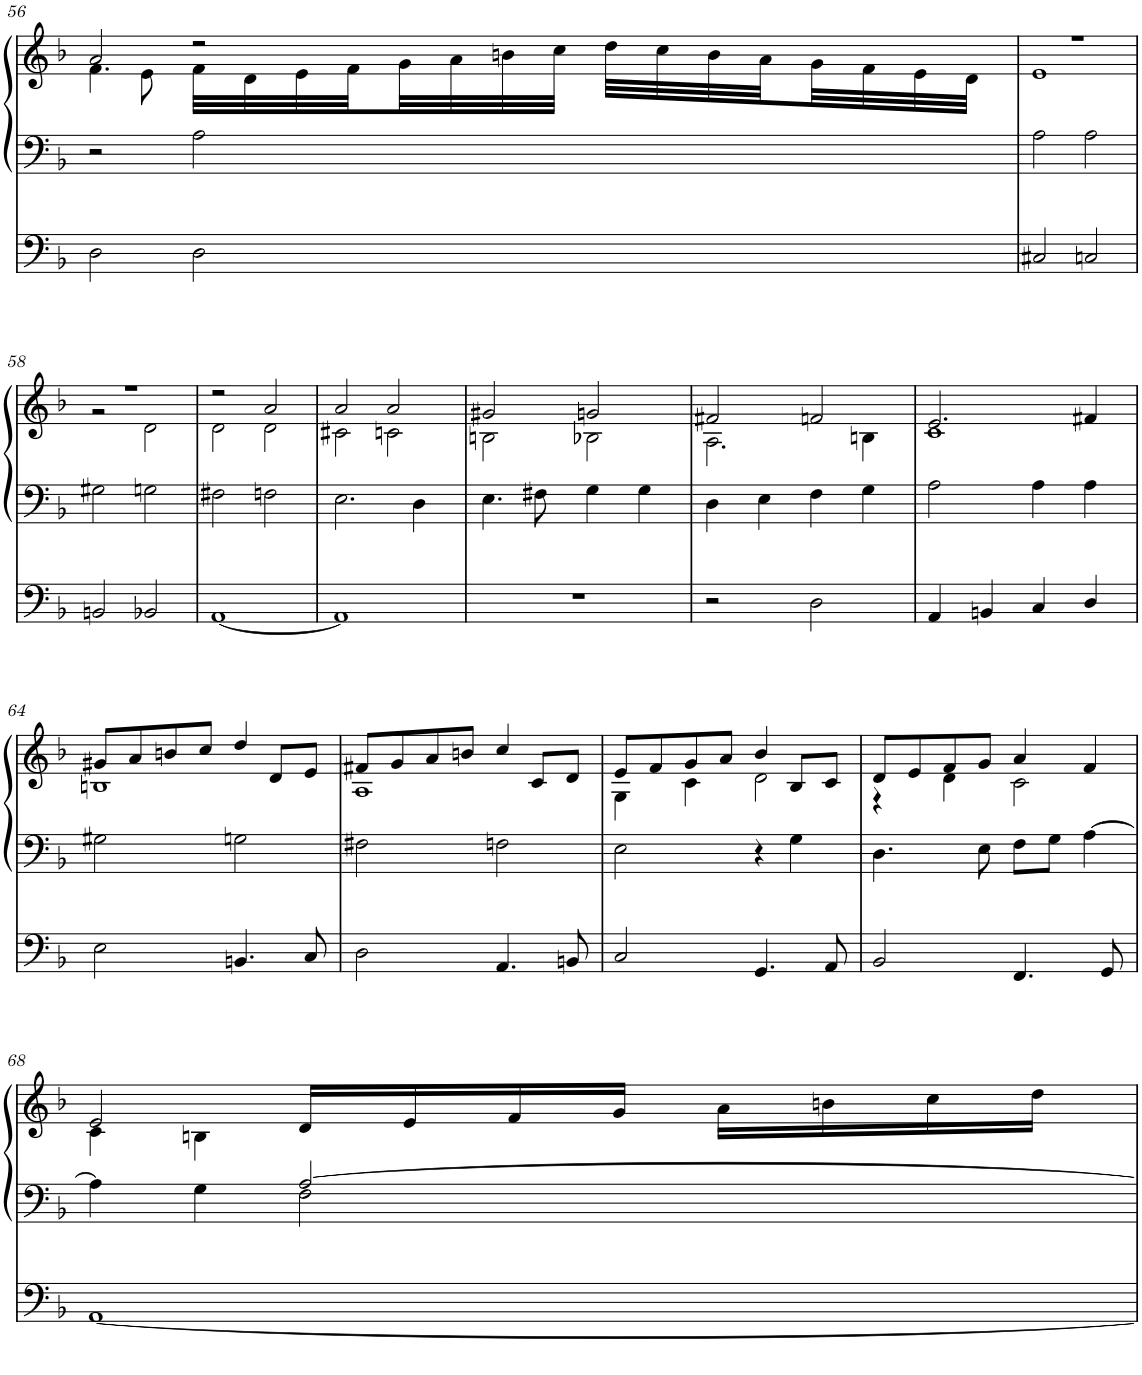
**kern	**kern	**kern
*part2	*part1	*part1
*staff3	*staff2	*staff1
*I"Pedal	*I"linke Hand	*
!!LO:PB:g=z
*clefF4	*clefF4	*clefG2
*k[b-]	*k[b-]	*k[b-]
*M4/4	*M4/4	*M4/4
=56	=56	=56
*	*	*^
2D\	2r	2a/	4.f\
.	.	.	8e\
2D\	2A\	2r	32f\LLL
.	.	.	32d\
.	.	.	32e\
.	.	.	32f\
.	.	.	32g\
.	.	.	32a\
.	.	.	32bn\
.	.	.	32cc\JJJ
.	.	.	32dd\LLL
.	.	.	32cc\
.	.	.	32b\
.	.	.	32a\
.	.	.	32g\
.	.	.	32f\
.	.	.	32e\
.	.	.	32d\JJJ
=57	=57	=57	=57
2C#X/	2A\	1r	1e
2Cn/	2A\	.	.
!!LO:LB:g=z	!!
=58	=58	=58	=58
2BBn/	2G#X\	1r	2r
2BB-X/	2Gn\	.	2d\
=59	=59	=59	=59
[1AA	2F#X\	2r	2d\
.	2Fn\	2a/	2d\
=60	=60	=60	=60
1AA]	2.E\	2a/	2c#X\
.	.	2a/	2cn\
.	4D\	.	.
=61	=61	=61	=61
1r	4.E\	2g#X/	2Bn\
.	8F#X\	.	.
.	4G\	2gn/	2B-X\
.	4G\	.	.
=62	=62	=62	=62
2r	4D\	2f#X/	2.A\
.	4E\	.	.
2D\	4F\	2fn/	.
.	4G\	.	4Bn\
=63	=63	=63	=63
4AA/	2A\	2.e/	1c
4BBn/	.	.	.
4C/	4A\	.	.
4D/	4A\	4f#X/	.
!!LO:LB:g=z	!!
=64	=64	=64	=64
2E\	2G#X\	8g#X/L	1Bn
.	.	8a/	.
.	.	8bn/	.
.	.	8cc/J	.
4.BBn/	2Gn\	4dd/	.
.	.	8d/L	.
8C/	.	8e/J	.
=65	=65	=65	=65
2D\	2F#X\	8f#X/L	1A
.	.	8g/	.
.	.	8a/	.
.	.	8bn/J	.
4.AA/	2Fn\	4cc/	.
.	.	8c/L	.
8BBn/	.	8d/J	.
=66	=66	=66	=66
2C/	2E\	8e/L	4G\
.	.	8f/	.
.	.	8g/	4c\
.	.	8a/J	.
4.GG/	4r	4b-/	2d\
.	4G\	8B-/L	.
8AA/	.	8c/J	.
=67	=67	=67	=67
2BB-/	4.D\	8d/L	4r
.	.	8e/	.
.	.	8f/	4d\
.	8E\	8g/J	.
4.FF/	8F\L	4a/	2c\
.	8G\J	.	.
.	[4A\	4f/	.
8GG/	.	.	.
!!LO:LB:g=z	!!
=68	=68	=68	=68
*	*^	*	*
[1AA	4A\]	2ryy	2e/	4c\
.	4G\	.	.	4Bn\
.	[2A/	2F\	16d/LL	2ryy
.	.	.	16e/	.
.	.	.	16f/	.
.	.	.	16g/JJ	.
.	.	.	16a\LL	.
.	.	.	16bn\	.
.	.	.	16cc\	.
.	.	.	16dd\JJ	.
*	*v	*v	*	*
*	*	*v	*v
=	=	=
*-	*-	*-
